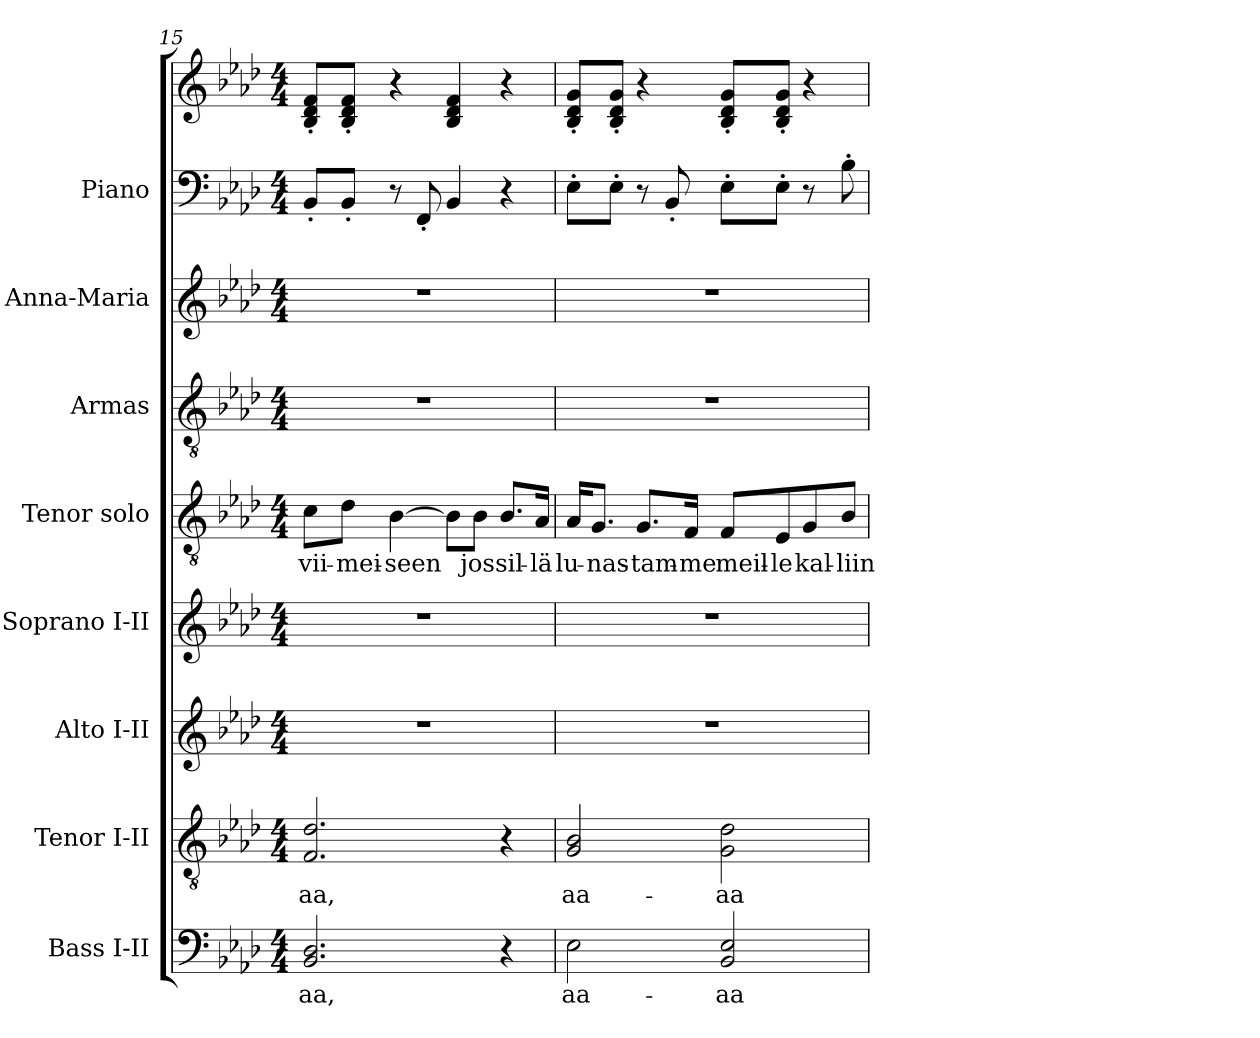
**kern	**text	**kern	**text	**kern	**kern	**kern	**text	**kern	**kern	**kern	**kern
*part8	*part8	*part7	*part7	*part6	*part5	*part4	*part4	*part3	*part2	*part1	*part1
*staff9	*staff9	*staff8	*staff8	*staff7	*staff6	*staff5	*staff5	*staff4	*staff3	*staff2	*staff1
*I"Bass I-II	*	*I"Tenor I-II	*	*I"Alto I-II	*I"Soprano I-II	*I"Tenor solo	*	*I"Armas	*I"Anna-Maria	*I"Piano	*
*I'B.	*	*I'T.	*	*I'A.	*I'S.	*I'T. Solo	*	*I'Armas	*I'A-M	*I'Pno.	*
*clefF4	*	*clefGv2	*	*clefG2	*clefG2	*clefGv2	*	*clefGv2	*clefG2	*clefF4	*clefG2
*	*	*ITrd7c12	*	*	*	*ITrd7c12	*	*ITrd7c12	*	*	*
*k[b-e-a-d-]	*	*k[b-e-a-d-]	*	*k[b-e-a-d-]	*k[b-e-a-d-]	*k[b-e-a-d-]	*	*k[b-e-a-d-]	*k[b-e-a-d-]	*k[b-e-a-d-]	*k[b-e-a-d-]
*A-:	*	*A-:	*	*A-:	*A-:	*A-:	*	*A-:	*A-:	*A-:	*A-:
*M4/4	*	*M4/4	*	*M4/4	*M4/4	*M4/4	*	*M4/4	*M4/4	*M4/4	*M4/4
=15	=15	=15	=15	=15	=15	=15	=15	=15	=15	=15	=15
!	!LO:LY:b:color=#000000	!	!	!	!	!	!	!	!	!	!
!	!	!	!LO:LY:b:color=#000000	!	!	!	!	!	!	!	!
!	!	!	!	!	!	!	!LO:LY:b:color=#000000	!	!	!	!
2.BB-i/ 2.D-i	-aa,	2.FFi/ 2.D-i	-aa,	1r	1r	8Ci\L	vii-	1r	1r	8BB-'i/L	8B-i/' 8d-i' 8fi'L
!	!	!	!	!	!	!	!LO:LY:b:color=#000000	!	!	!	!
.	.	.	.	.	.	8D-i\J	-mei-	.	.	8BB-'i/J	8B-i/' 8d-i' 8fi'J
!	!	!	!	!	!	!	!LO:LY:b:color=#000000	!	!	!	!
.	.	.	.	.	.	[>4BB-i\	-seen	.	.	8r	4r
.	.	.	.	.	.	.	.	.	.	8FF'i/	.
.	.	.	.	.	.	8BB-i\L]	.	.	.	4BB-i/	4B-i/ 4d-i 4fi
!	!	!	!	!	!	!	!LO:LY:b:color=#000000	!	!	!	!
.	.	.	.	.	.	8BB-i\J	jos	.	.	.	.
!	!	!	!	!	!	!	!LO:LY:b:color=#000000	!	!	!	!
4r	.	4r	.	.	.	8.BB-i/L	sil-	.	.	4r	4r
!	!	!	!	!	!	!	!LO:LY:b:color=#000000	!	!	!	!
.	.	.	.	.	.	16AA-i/Jk	-lä	.	.	.	.
=16	=16	=16	=16	=16	=16	=16	=16	=16	=16	=16	=16
!	!LO:LY:b:color=#000000	!	!	!	!	!	!	!	!	!	!
!	!	!	!LO:LY:b:color=#000000	!	!	!	!	!	!	!	!
!	!	!	!	!	!	!	!LO:LY:b:color=#000000	!	!	!	!
2E-i\	aa-	2GGi/ 2BB-i	aa-	1r	1r	16AA-i/KL	lu-	1r	1r	8E-'i\L	8B-i/' 8d-i' 8gi'L
!	!	!	!	!	!	!	!LO:LY:b:color=#000000	!	!	!	!
.	.	.	.	.	.	8.GGi/J	-nas-	.	.	.	.
.	.	.	.	.	.	.	.	.	.	8E-'i\J	8B-i/' 8d-i' 8gi'J
!	!	!	!	!	!	!	!LO:LY:b:color=#000000	!	!	!	!
.	.	.	.	.	.	8.GGi/L	-tam-	.	.	8r	4r
.	.	.	.	.	.	.	.	.	.	8BB-'i/	.
!	!	!	!	!	!	!	!LO:LY:b:color=#000000	!	!	!	!
.	.	.	.	.	.	16FFi/Jk	-me	.	.	.	.
!	!LO:LY:b:color=#000000	!	!	!	!	!	!	!	!	!	!
!	!	!	!LO:LY:b:color=#000000	!	!	!	!	!	!	!	!
!	!	!	!	!	!	!	!LO:LY:b:color=#000000	!	!	!	!
2BB-i/ 2E-i	-aa-	2GGi\ 2D-i	-aa-	.	.	8FFi/L	meil-	.	.	8E-'i\L	8B-i/' 8d-i' 8gi'L
!	!	!	!	!	!	!	!LO:LY:b:color=#000000	!	!	!	!
.	.	.	.	.	.	8EE-i/	-le	.	.	8E-'i\J	8B-i/' 8d-i' 8gi'J
!	!	!	!	!	!	!	!LO:LY:b:color=#000000	!	!	!	!
.	.	.	.	.	.	8GGi/	kal-	.	.	8r	4r
!	!	!	!	!	!	!	!LO:LY:b:color=#000000	!	!	!	!
.	.	.	.	.	.	8BB-i/J	-liin	.	.	8B-'i\	.
=	=	=	=	=	=	=	=	=	=	=	=
*-	*-	*-	*-	*-	*-	*-	*-	*-	*-	*-	*-
